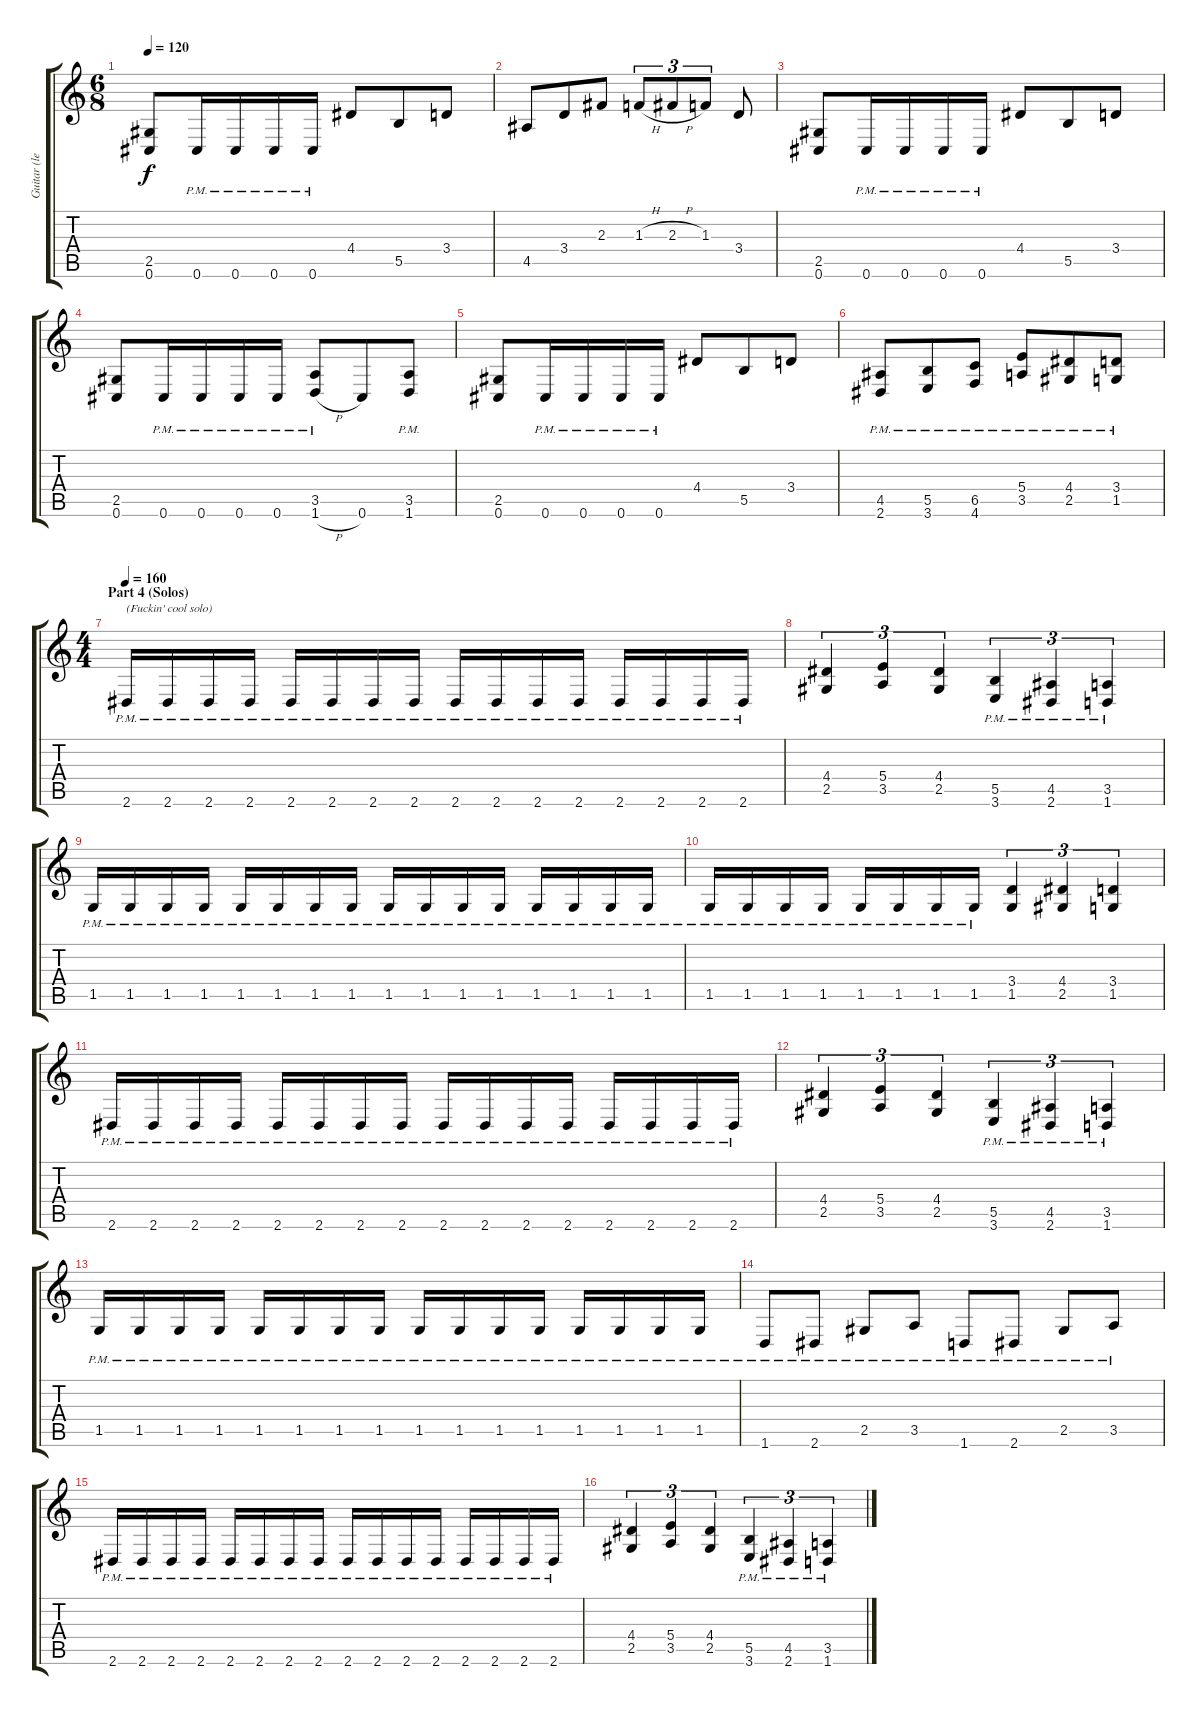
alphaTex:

\track ("Guitar (left)" "Guitar (le") {instrument distortionguitar}
\staff {score tabs}
\tuning (Db4 Ab3 E3 B2 Gb2 Db2) {hide}
\ts (6 8)
\tempo 120
\clef g2
\ks c
(2.5 0.6).8{dy f} 0.6{pm}.16 0.6{pm}.16 0.6{pm}.16 0.6{pm}.16 4.4.8 5.5.8 3.4.8 |
4.5.8 3.4.8 2.3.8 1.3{h}.8{tu (3 2)} 2.3{h}.8{tu (3 2)} 1.3.8{tu (3 2)} 3.4.8 |
(2.5 0.6).8 0.6{pm}.16 0.6{pm}.16 0.6{pm}.16 0.6{pm}.16 4.4.8 5.5.8 3.4.8 |
(2.5 0.6).8 0.6{pm}.16 0.6{pm}.16 0.6{pm}.16 0.6{pm}.16 (3.5{pm} 1.6{h pm}).8 0.6.8 (3.5{pm} 1.6{pm}).8 |
(2.5 0.6).8 0.6{pm}.16 0.6{pm}.16 0.6{pm}.16 0.6{pm}.16 4.4.8 5.5.8 3.4.8 |
(4.5{pm} 2.6{pm}).8 (5.5{pm} 3.6{pm}).8 (6.5{pm} 4.6{pm}).8 (5.4{pm} 3.5{pm}).8 (4.4{pm} 2.5{pm}).8 (3.4{pm} 1.5{pm}).8 |
\ts (4 4)
\section ("" "Part 4 (Solos)")
\tempo 160
2.6{pm}.16{txt "(Fuckin' cool solo)"} 2.6{pm}.16 2.6{pm}.16 2.6{pm}.16 2.6{pm}.16 2.6{pm}.16 2.6{pm}.16 2.6{pm}.16 2.6{pm}.16 2.6{pm}.16 2.6{pm}.16 2.6{pm}.16 2.6{pm}.16 2.6{pm}.16 2.6{pm}.16 2.6{pm}.16 |
(4.4 2.5).4{tu (3 2)} (5.4 3.5).4{tu (3 2)} (4.4 2.5).4{tu (3 2)} (5.5{pm} 3.6{pm}).4{tu (3 2)} (4.5{pm} 2.6{pm}).4{tu (3 2)} (3.5{pm} 1.6{pm}).4{tu (3 2)} |
1.5{pm}.16 1.5{pm}.16 1.5{pm}.16 1.5{pm}.16 1.5{pm}.16 1.5{pm}.16 1.5{pm}.16 1.5{pm}.16 1.5{pm}.16 1.5{pm}.16 1.5{pm}.16 1.5{pm}.16 1.5{pm}.16 1.5{pm}.16 1.5{pm}.16 1.5{pm}.16 |
1.5{pm}.16 1.5{pm}.16 1.5{pm}.16 1.5{pm}.16 1.5{pm}.16 1.5{pm}.16 1.5{pm}.16 1.5{pm}.16 (3.4 1.5).4{tu (3 2)} (4.4 2.5).4{tu (3 2)} (3.4 1.5).4{tu (3 2)} |
2.6{pm}.16 2.6{pm}.16 2.6{pm}.16 2.6{pm}.16 2.6{pm}.16 2.6{pm}.16 2.6{pm}.16 2.6{pm}.16 2.6{pm}.16 2.6{pm}.16 2.6{pm}.16 2.6{pm}.16 2.6{pm}.16 2.6{pm}.16 2.6{pm}.16 2.6{pm}.16 |
(4.4 2.5).4{tu (3 2)} (5.4 3.5).4{tu (3 2)} (4.4 2.5).4{tu (3 2)} (5.5{pm} 3.6{pm}).4{tu (3 2)} (4.5{pm} 2.6{pm}).4{tu (3 2)} (3.5{pm} 1.6{pm}).4{tu (3 2)} |
1.5{pm}.16 1.5{pm}.16 1.5{pm}.16 1.5{pm}.16 1.5{pm}.16 1.5{pm}.16 1.5{pm}.16 1.5{pm}.16 1.5{pm}.16 1.5{pm}.16 1.5{pm}.16 1.5{pm}.16 1.5{pm}.16 1.5{pm}.16 1.5{pm}.16 1.5{pm}.16 |
1.6{pm}.8 2.6{pm}.8 2.5{pm}.8 3.5{pm}.8 1.6{pm}.8 2.6{pm}.8 2.5{pm}.8 3.5{pm}.8 |
2.6{pm}.16 2.6{pm}.16 2.6{pm}.16 2.6{pm}.16 2.6{pm}.16 2.6{pm}.16 2.6{pm}.16 2.6{pm}.16 2.6{pm}.16 2.6{pm}.16 2.6{pm}.16 2.6{pm}.16 2.6{pm}.16 2.6{pm}.16 2.6{pm}.16 2.6{pm}.16 |
(4.4 2.5).4{tu (3 2)} (5.4 3.5).4{tu (3 2)} (4.4 2.5).4{tu (3 2)} (5.5{pm} 3.6{pm}).4{tu (3 2)} (4.5{pm} 2.6{pm}).4{tu (3 2)} (3.5{pm} 1.6{pm}).4{tu (3 2)}
